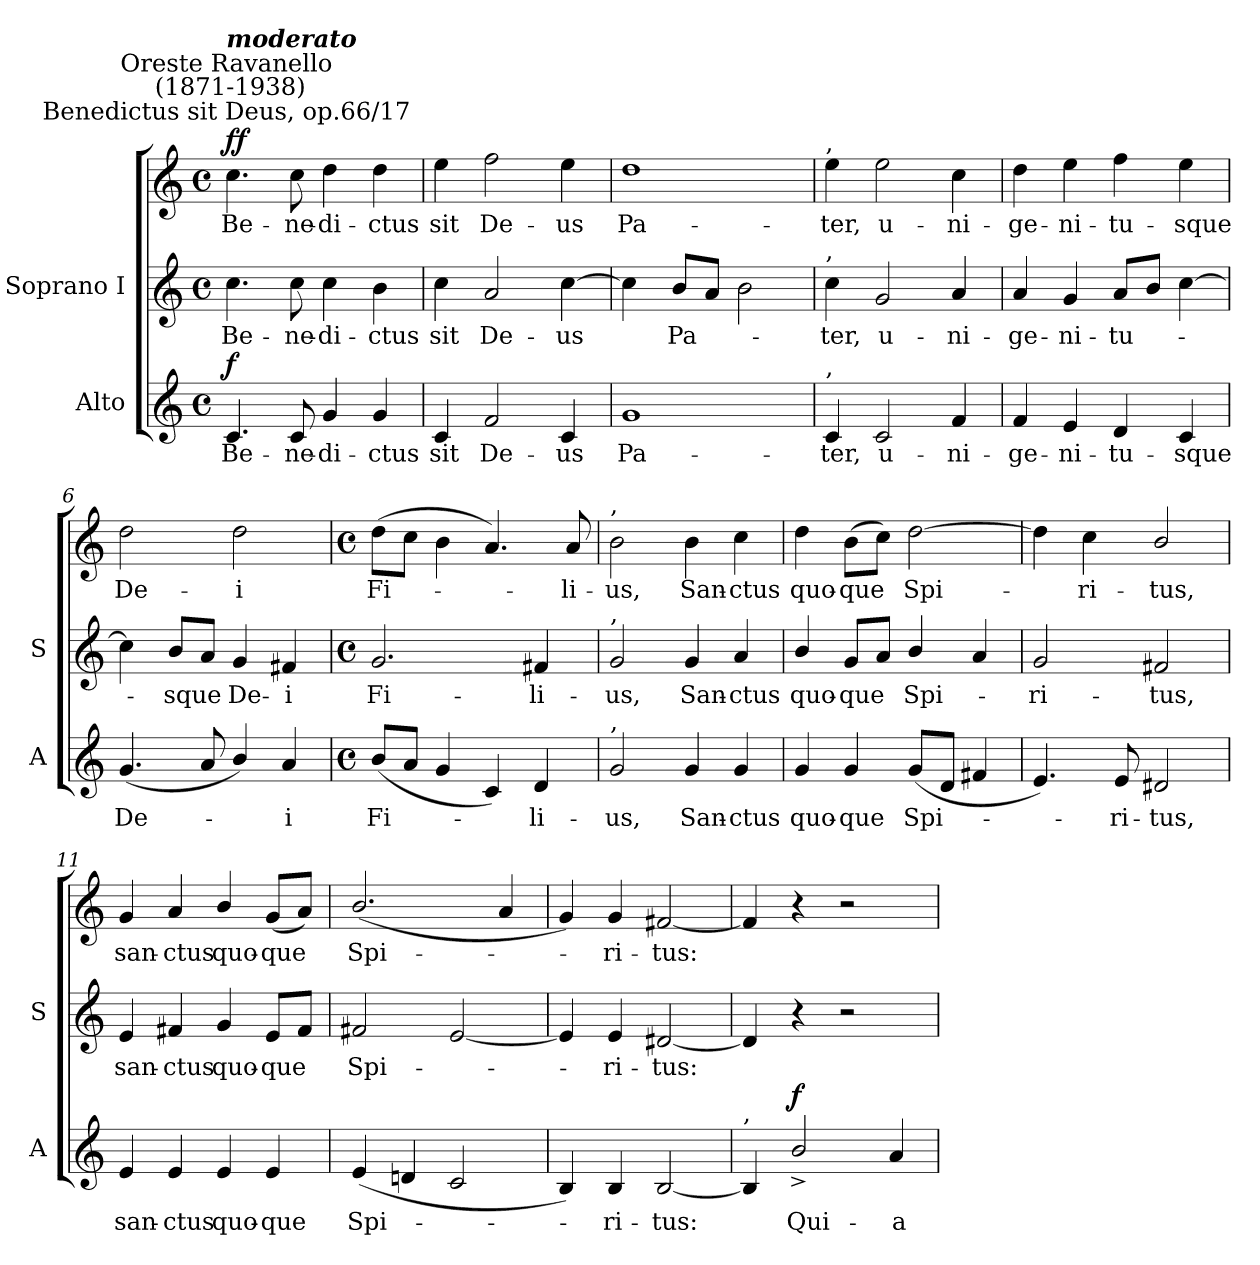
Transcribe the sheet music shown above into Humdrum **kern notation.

**kern	**text	**dynam	**kern	**text	**kern	**text	**dynam
*part2	*part2	*part2	*part1	*part1	*part1	*part1	*part1
*staff3	*staff3	*staff3	*staff2	*staff2	*staff1	*staff1	*staff1/2
*I"Alto	*	*	*I"Soprano I	*	*	*	*
*I'A	*	*	*I'S	*	*	*	*
*clefG2	*	*	*clefG2	*	*clefG2	*	*
*k[]	*	*	*k[]	*	*k[]	*	*
*C:	*	*	*C:	*	*C:	*	*
*M4/4	*	*	*M4/4	*	*M4/4	*	*
*met(c)	*	*	*met(c)	*	*met(c)	*	*
=1	=1	=1	=1	=1	=1	=1	=1
!	!	!	!	!	!LO:TX:a:cj:t=Benedictus sit Deus, op.66/17	!	!
!	!	!	!	!	!LO:TX:a:cj:t=Oreste Ravanello\n (1871-1938)	!	!
!	!	!	!	!	!LO:TX:a:Bi:t=moderato	!	!
!	!LO:LY:b	!LO:DY:b	!	!LO:LY:b	!	!LO:LY:b	!LO:DY:b=2
!	!	!	!	!	!	!	!LO:DY:n=1:b
4.c	Be-	f	4.cc	Be-	4.cc	Be-	f f
!	!LO:LY:b	!	!	!LO:LY:b	!	!LO:LY:b	!
8c	-ne-	.	8cc	-ne-	8cc	-ne-	.
!	!LO:LY:b	!	!	!LO:LY:b	!	!LO:LY:b	!
4g	-di-	.	4cc	-di-	4dd	-di-	.
!	!LO:LY:b	!	!	!LO:LY:b	!	!LO:LY:b	!
4g	-ctus	.	4b	-ctus	4dd	-ctus	.
=2	=2	=2	=2	=2	=2	=2	=2
!	!LO:LY:b	!	!	!LO:LY:b	!	!LO:LY:b	!
4c	sit	.	4cc	sit	4ee	sit	.
!	!LO:LY:b	!	!	!LO:LY:b	!	!LO:LY:b	!
2f	De-	.	2a	De-	2ff	De-	.
!	!LO:LY:b	!	!	!LO:LY:b	!	!LO:LY:b	!
4c	-us	.	[4cc	-us	4ee	-us	.
=3	=3	=3	=3	=3	=3	=3	=3
!	!LO:LY:b	!	!	!	!	!LO:LY:b	!
1g	Pa-	.	4cc]	.	1dd	Pa-	.
!	!	!	!	!LO:LY:b	!	!	!
.	.	.	8bL	-Pa-	.	.	.
.	.	.	8aJ	.	.	.	.
.	.	.	2b	.	.	.	.
=4	=4	=4	=4	=4	=4	=4	=4
!	!	!	!	!	!LO:TX:a:t=,	!	!
!	!	!	!LO:TX:a:t=,	!	!	!	!
!LO:TX:a:t=,	!	!	!	!	!	!	!
!	!LO:LY:b	!	!	!LO:LY:b	!	!LO:LY:b	!
4c	-ter,	.	4cc	-ter,	4ee	ter,	.
!	!LO:LY:b	!	!	!LO:LY:b	!	!LO:LY:b	!
2c	u-	.	2g	u-	2ee	u-	.
!	!LO:LY:b	!	!	!LO:LY:b	!	!LO:LY:b	!
4f	-ni-	.	4a	-ni-	4cc	-ni-	.
=5	=5	=5	=5	=5	=5	=5	=5
!	!LO:LY:b	!	!	!LO:LY:b	!	!LO:LY:b	!
4f	-ge-	.	4a	ge-	4dd	-ge-	.
!	!LO:LY:b	!	!	!LO:LY:b	!	!LO:LY:b	!
4e	-ni-	.	4g	-ni-	4ee	-ni-	.
!	!LO:LY:b	!	!	!LO:LY:b	!	!LO:LY:b	!
4d	-tu-	.	8aL	-tu-	4ff	-tu-	.
.	.	.	8bJ	.	.	.	.
!	!LO:LY:b	!	!	!	!	!LO:LY:b	!
4c	-sque	.	[4cc	.	4ee	-sque	.
=6	=6	=6	=6	=6	=6	=6	=6
!	!LO:LY:b	!	!	!	!	!LO:LY:b	!
(<4.g	De-	.	4cc]	.	2dd	De-	.
!	!	!	!	!LO:LY:b	!	!	!
.	.	.	8bL	sque	.	.	.
8a	.	.	8aJ	.	.	.	.
!	!	!	!	!LO:LY:b	!	!LO:LY:b	!
4b/)	.	.	4g	De-	2dd	-i	.
!	!LO:LY:b	!	!	!LO:LY:b	!	!	!
4a	i	.	4f#X	-i	.	.	.
!!LO:LB:g=z
=7	=7	=7	=7	=7	=7	=7	=7
*M4/4	*	*	*M4/4	*	*M4/4	*	*
*met(c)	*	*	*met(c)	*	*met(c)	*	*
!	!LO:LY:b	!	!	!LO:LY:b	!	!LO:LY:b	!
(<8bL	Fi-	.	2.g	-Fi-	(>8ddL	Fi-	.
8aJ	.	.	.	.	8ccJ	.	.
4g	.	.	.	.	4b\	.	.
4c)	.	.	.	.	4.a)	.	.
!	!LO:LY:b	!	!	!LO:LY:b	!	!	!
4d	li-	.	4f#X	-li-	.	.	.
!	!	!	!	!	!	!LO:LY:b	!
.	.	.	.	.	8a	li-	.
=8	=8	=8	=8	=8	=8	=8	=8
!	!	!	!	!	!LO:TX:a:t=,	!	!
!	!	!	!LO:TX:a:t=,	!	!	!	!
!LO:TX:a:t=,	!	!	!	!	!	!	!
!	!LO:LY:b	!	!	!LO:LY:b	!	!LO:LY:b	!
2g	-us,	.	2g	us,	2b	-us,	.
!	!LO:LY:b	!	!	!LO:LY:b	!	!LO:LY:b	!
4g	San-	.	4g	San-	4b	San-	.
!	!LO:LY:b	!	!	!LO:LY:b	!	!LO:LY:b	!
4g	-ctus	.	4a	-ctus	4cc	-ctus	.
=9	=9	=9	=9	=9	=9	=9	=9
!	!LO:LY:b	!	!	!LO:LY:b	!	!LO:LY:b	!
4g	quo-	.	4b/	quo-	4dd	quo-	.
!	!LO:LY:b	!	!	!LO:LY:b	!	!LO:LY:b	!
4g	-que	.	8gL	-que	(>8bL	-que	.
.	.	.	8aJ	.	8ccJ)	.	.
!	!LO:LY:b	!	!	!LO:LY:b	!	!LO:LY:b	!
(<8gL	Spi-	.	4b/	Spi-	[2dd	Spi-	.
8dJ	.	.	.	.	.	.	.
4f#X	.	.	4a	.	.	.	.
=10	=10	=10	=10	=10	=10	=10	=10
!	!	!	!	!LO:LY:b	!	!	!
4.e)	.	.	2g	ri-	4dd]	.	.
!	!	!	!	!	!	!LO:LY:b	!
.	.	.	.	.	4cc	ri-	.
!	!LO:LY:b	!	!	!	!	!	!
8e	ri-	.	.	.	.	.	.
!	!LO:LY:b	!	!	!LO:LY:b	!	!LO:LY:b	!
2d#X	-tus,	.	2f#X	-tus,	2b/	-tus,	.
=11	=11	=11	=11	=11	=11	=11	=11
!	!LO:LY:b	!	!	!LO:LY:b	!	!LO:LY:b	!
4e	san-	.	4e	san-	4g	san-	.
!	!LO:LY:b	!	!	!LO:LY:b	!	!LO:LY:b	!
4e	-ctus	.	4f#X	-ctus	4a	-ctus	.
!	!LO:LY:b	!	!	!LO:LY:b	!	!LO:LY:b	!
4e	quo-	.	4g	quo-	4b/	quo-	.
!	!LO:LY:b	!	!	!LO:LY:b	!	!LO:LY:b	!
4e	-que	.	8eL	-que	(<8gL	-que	.
.	.	.	8f#J	.	8aJ)	.	.
=12	=12	=12	=12	=12	=12	=12	=12
!	!LO:LY:b	!	!	!LO:LY:b	!	!LO:LY:b	!
(<4e	Spi-	.	2f#X	Spi-	(<2.b/	Spi-	.
4dn	.	.	.	.	.	.	.
2c	.	.	[2e	.	.	.	.
.	.	.	.	.	4a	.	.
=13	=13	=13	=13	=13	=13	=13	=13
4B)	.	.	4e]	.	4g)	.	.
!	!LO:LY:b	!	!	!LO:LY:b	!	!LO:LY:b	!
4B	ri-	.	4e	ri-	4g	ri-	.
!	!LO:LY:b	!	!	!LO:LY:b	!	!LO:LY:b	!
[2B	-tus:	.	[2d#X	-tus:	[2f#X	-tus:	.
!!LO:LB:g=z
=14	=14	=14	=14	=14	=14	=14	=14
!LO:TX:a:t=,	!	!	!	!	!	!	!
4B]	.	.	4d#]	.	4f#]	.	.
!	!LO:LY:b	!LO:DY:b	!	!	!	!	!
2b^/	Qui-	f	4r	.	4r	.	.
.	.	.	2r	.	2r	.	.
!	!LO:LY:b	!	!	!	!	!	!
4a	-a	.	.	.	.	.	.
=	=	=	=	=	=	=	=
*-	*-	*-	*-	*-	*-	*-	*-
